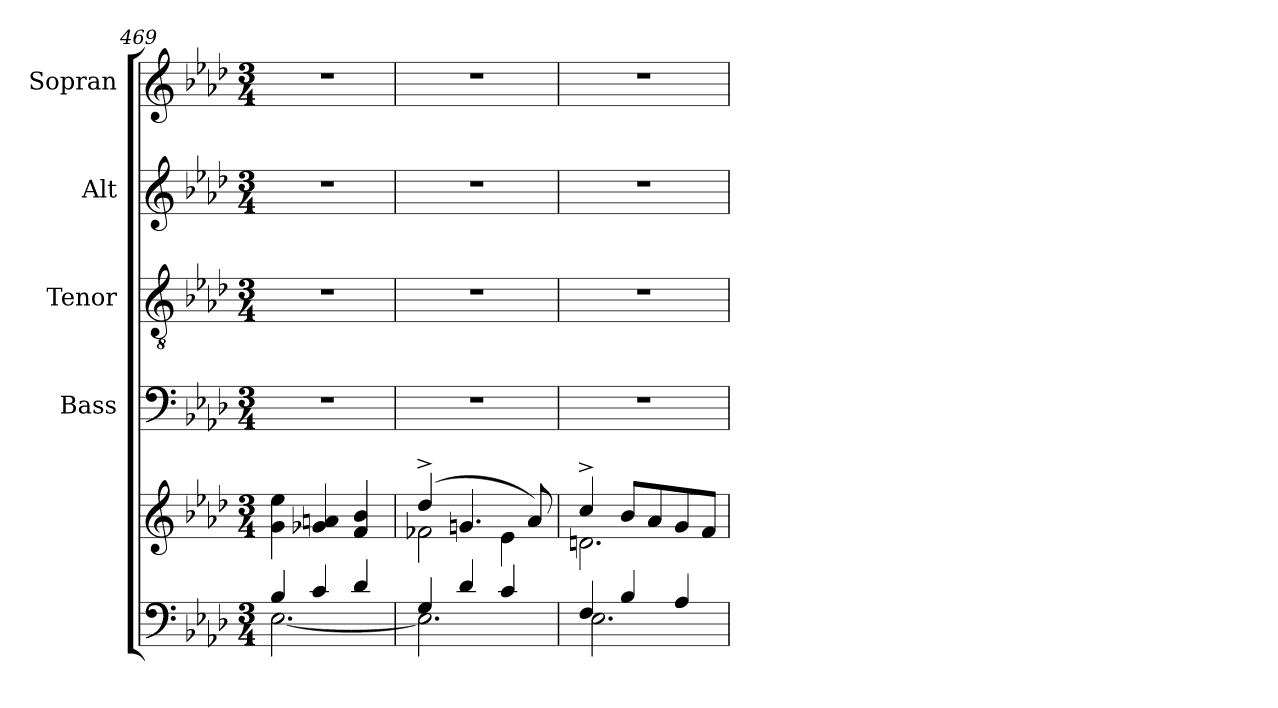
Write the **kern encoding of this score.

**kern	**kern	**kern	**kern	**kern	**kern
*part5	*part5	*part4	*part3	*part2	*part1
*staff6	*staff5	*staff4	*staff3	*staff2	*staff1
*	*	*I"Bass	*I"Tenor	*I"Alt	*I"Sopran
*	*	*I'B.	*I'T.	*I'A.	*I'S.
*clefF4	*clefG2	*clefF4	*clefGv2	*clefG2	*clefG2
*k[b-e-a-d-]	*k[b-e-a-d-]	*k[b-e-a-d-]	*k[b-e-a-d-]	*k[b-e-a-d-]	*k[b-e-a-d-]
*A-:	*A-:	*A-:	*A-:	*A-:	*A-:
*M3/4	*M3/4	*M3/4	*M3/4	*M3/4	*M3/4
=469	=469	=469	=469	=469	=469
*^	*	*	*	*	*
4B-/	[<2.E-\	4g\ 4ee-\	2.r	2.r	2.r	2.r
4c/	.	4g-X/ 4an/	.	.	.	.
4d-/	.	4f/ 4b-/	.	.	.	.
=470	=470	=470	=470	=470	=470	=470
*	*	*^	*	*	*	*
4G/	2.E-\]	(4dd-^</	2f-X\	2.r	2.r	2.r	2.r
4d-/	.	4.gn/	.	.	.	.	.
4c/	.	.	4e-\	.	.	.	.
.	.	8a-/)	.	.	.	.	.
!!LO:PB:g=z
=471	=471	=471	=471	=471	=471	=471	=471
4F/	2.E-\	4cc^>/	2.dn\	2.r	2.r	2.r	2.r
4B-/	.	8b-/L	.	.	.	.	.
.	.	8a-/	.	.	.	.	.
4A-/	.	8g/	.	.	.	.	.
.	.	8f/J	.	.	.	.	.
*v	*v	*	*	*	*	*	*
*	*v	*v	*	*	*	*
=	=	=	=	=	=
*-	*-	*-	*-	*-	*-
